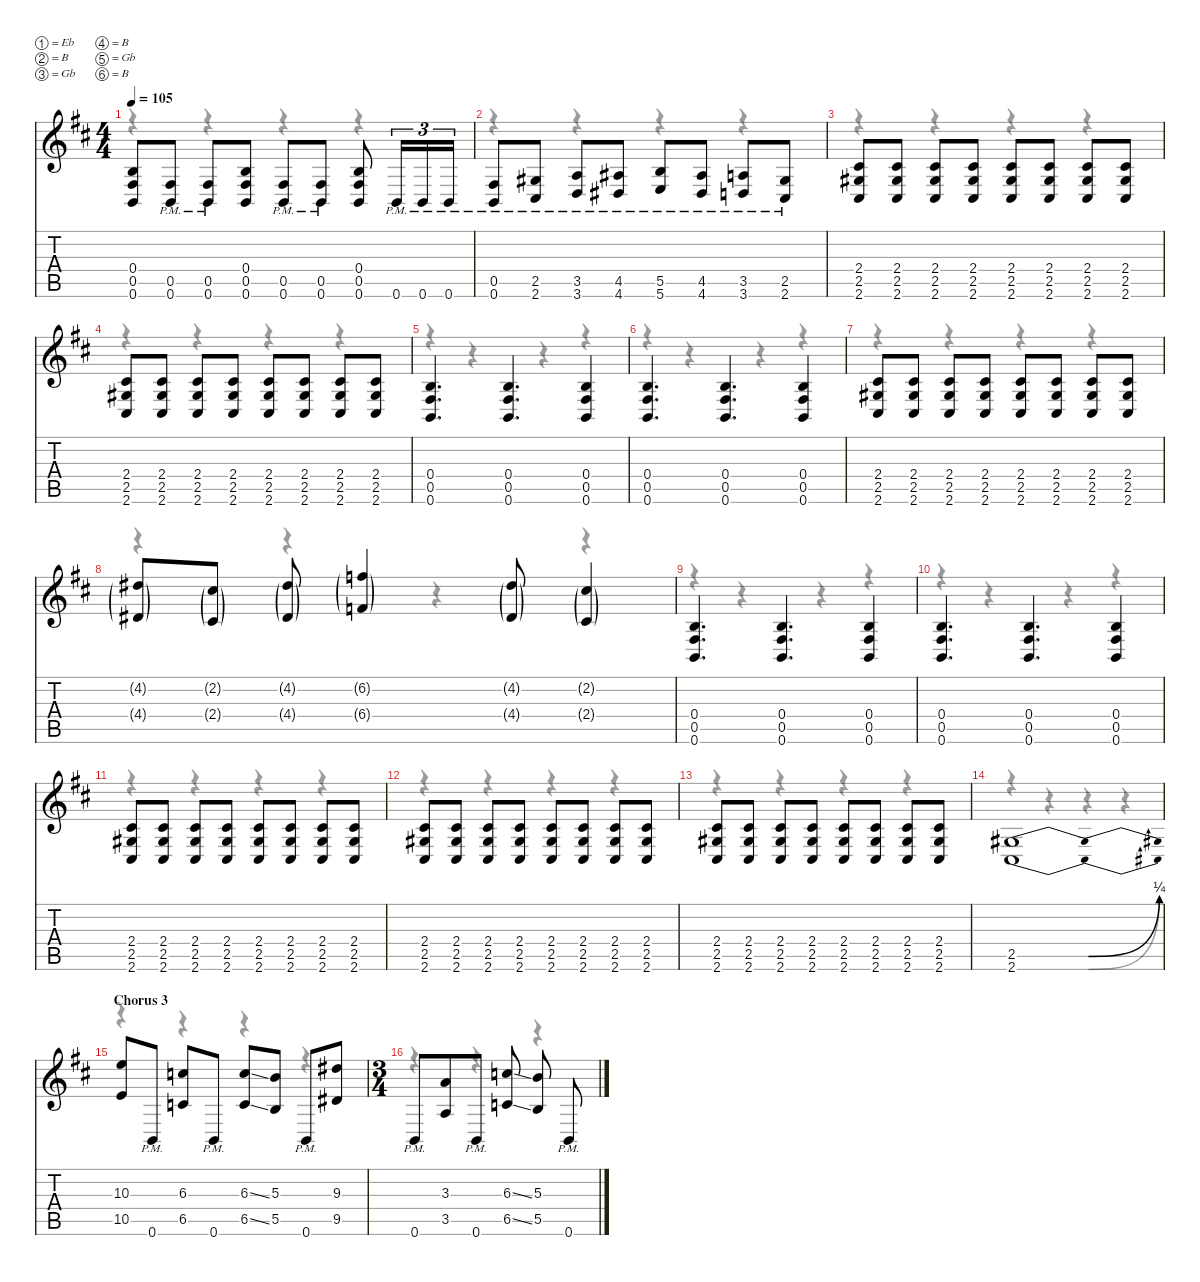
\defaultSystemsLayout 4
\hideDynamics
\bracketExtendMode nobrackets
\singleTrackTrackNamePolicy hidden
\multiTrackTrackNamePolicy hidden
\firstSystemTrackNameMode fullname
\firstSystemTrackNameOrientation horizontal
\otherSystemsTrackNameOrientation horizontal
\track ("Rhythm Guitar 1" "dist.guit.") {instrument distortionguitar}
\staff {score tabs}
\tuning (Eb4 B3 Gb3 B2 Gb2 B1)
\voice
\ts (4 4)
\tempo 105
\clef g2
\ks bminor
(0.4{acc forcenatural} 0.5{acc #} 0.6{acc forcenatural}).8{dy f beam Up} (0.5{pm acc #} 0.6{pm acc forcenatural}).8{beam Up} (0.5{pm acc #} 0.6{pm acc forcenatural}).8{beam Up} (0.4{acc forcenatural} 0.5{acc #} 0.6{acc forcenatural}).8{beam Up} (0.5{pm acc #} 0.6{pm acc forcenatural}).8{beam Up} (0.5{pm acc #} 0.6{pm acc forcenatural}).8{beam Up} (0.4{acc forcenatural} 0.5{acc #} 0.6{acc forcenatural}).8{beam Up} 0.6{pm acc forcenatural}.16{tu (3 2) beam Up} 0.6{pm acc forcenatural}.16{tu (3 2) beam Up} 0.6{pm acc forcenatural}.16{tu (3 2) beam Up} |
(0.5{pm acc #} 0.6{pm acc forcenatural}).8{beam Up} (2.5{pm acc #} 2.6{pm acc #}).8{beam Up} (3.5{pm acc forcenatural} 3.6{pm acc forcenatural}).8{beam Up} (4.5{pm acc #} 4.6{pm acc #}).8{beam Up} (5.5{pm acc forcenatural} 5.6{pm acc forcenatural}).8{beam Up} (4.5{pm acc #} 4.6{pm acc #}).8{beam Up} (3.5{pm acc forcenatural} 3.6{pm acc forcenatural}).8{beam Up} (2.5{pm acc #} 2.6{pm acc #}).8{beam Up} |
(2.4{acc #} 2.5{acc #} 2.6{acc #}).8{beam Up} (2.4{acc #} 2.5{acc #} 2.6{acc #}).8{beam Up} (2.4{acc #} 2.5{acc #} 2.6{acc #}).8{beam Up} (2.4{acc #} 2.5{acc #} 2.6{acc #}).8{beam Up} (2.4{acc #} 2.5{acc #} 2.6{acc #}).8{beam Up} (2.4{acc #} 2.5{acc #} 2.6{acc #}).8{beam Up} (2.4{acc #} 2.5{acc #} 2.6{acc #}).8{beam Up} (2.4{acc #} 2.5{acc #} 2.6{acc #}).8{beam Up} |
(2.4{acc #} 2.5{acc #} 2.6{acc #}).8{beam Up} (2.4{acc #} 2.5{acc #} 2.6{acc #}).8{beam Up} (2.4{acc #} 2.5{acc #} 2.6{acc #}).8{beam Up} (2.4{acc #} 2.5{acc #} 2.6{acc #}).8{beam Up} (2.4{acc #} 2.5{acc #} 2.6{acc #}).8{beam Up} (2.4{acc #} 2.5{acc #} 2.6{acc #}).8{beam Up} (2.4{acc #} 2.5{acc #} 2.6{acc #}).8{beam Up} (2.4{acc #} 2.5{acc #} 2.6{acc #}).8{beam Up} |
(0.4{acc forcenatural} 0.5{acc #} 0.6{acc forcenatural}).4{d beam Up} (0.4{acc forcenatural} 0.5{acc #} 0.6{acc forcenatural}).4{d beam Up} (0.4{acc forcenatural} 0.5{acc #} 0.6{acc forcenatural}).4{beam Up} |
(0.4{acc forcenatural} 0.5{acc #} 0.6{acc forcenatural}).4{d beam Up} (0.4{acc forcenatural} 0.5{acc #} 0.6{acc forcenatural}).4{d beam Up} (0.4{acc forcenatural} 0.5{acc #} 0.6{acc forcenatural}).4{beam Up} |
(2.4{acc #} 2.5{acc #} 2.6{acc #}).8{beam Up} (2.4{acc #} 2.5{acc #} 2.6{acc #}).8{beam Up} (2.4{acc #} 2.5{acc #} 2.6{acc #}).8{beam Up} (2.4{acc #} 2.5{acc #} 2.6{acc #}).8{beam Up} (2.4{acc #} 2.5{acc #} 2.6{acc #}).8{beam Up} (2.4{acc #} 2.5{acc #} 2.6{acc #}).8{beam Up} (2.4{acc #} 2.5{acc #} 2.6{acc #}).8{beam Up} (2.4{acc #} 2.5{acc #} 2.6{acc #}).8{beam Up} |
(4.2{g acc #} 4.4{g acc #}).8{dy ff beam Up} (2.2{g acc #} 2.4{g acc #}).8{beam Up} (4.2{g acc #} 4.4{g acc #}).8{beam Up} (6.2{g acc forcenatural} 6.4{g acc forcenatural}).4{beam Up} (4.2{g acc #} 4.4{g acc #}).8{beam Up} (2.2{g acc #} 2.4{g acc #}).4{beam Up} |
(0.4{acc forcenatural} 0.5{acc #} 0.6{acc forcenatural}).4{d dy f beam Up} (0.4{acc forcenatural} 0.5{acc #} 0.6{acc forcenatural}).4{d beam Up} (0.4{acc forcenatural} 0.5{acc #} 0.6{acc forcenatural}).4{beam Up} |
(0.4{acc forcenatural} 0.5{acc #} 0.6{acc forcenatural}).4{d beam Up} (0.4{acc forcenatural} 0.5{acc #} 0.6{acc forcenatural}).4{d beam Up} (0.4{acc forcenatural} 0.5{acc #} 0.6{acc forcenatural}).4{beam Up} |
(2.4{acc #} 2.5{acc #} 2.6{acc #}).8{beam Up} (2.4{acc #} 2.5{acc #} 2.6{acc #}).8{beam Up} (2.4{acc #} 2.5{acc #} 2.6{acc #}).8{beam Up} (2.4{acc #} 2.5{acc #} 2.6{acc #}).8{beam Up} (2.4{acc #} 2.5{acc #} 2.6{acc #}).8{beam Up} (2.4{acc #} 2.5{acc #} 2.6{acc #}).8{beam Up} (2.4{acc #} 2.5{acc #} 2.6{acc #}).8{beam Up} (2.4{acc #} 2.5{acc #} 2.6{acc #}).8{beam Up} |
(2.4{acc #} 2.5{acc #} 2.6{acc #}).8{beam Up} (2.4{acc #} 2.5{acc #} 2.6{acc #}).8{beam Up} (2.4{acc #} 2.5{acc #} 2.6{acc #}).8{beam Up} (2.4{acc #} 2.5{acc #} 2.6{acc #}).8{beam Up} (2.4{acc #} 2.5{acc #} 2.6{acc #}).8{beam Up} (2.4{acc #} 2.5{acc #} 2.6{acc #}).8{beam Up} (2.4{acc #} 2.5{acc #} 2.6{acc #}).8{beam Up} (2.4{acc #} 2.5{acc #} 2.6{acc #}).8{beam Up} |
(2.4{acc #} 2.5{acc #} 2.6{acc #}).8{beam Up} (2.4{acc #} 2.5{acc #} 2.6{acc #}).8{beam Up} (2.4{acc #} 2.5{acc #} 2.6{acc #}).8{beam Up} (2.4{acc #} 2.5{acc #} 2.6{acc #}).8{beam Up} (2.4{acc #} 2.5{acc #} 2.6{acc #}).8{beam Up} (2.4{acc #} 2.5{acc #} 2.6{acc #}).8{beam Up} (2.4{acc #} 2.5{acc #} 2.6{acc #}).8{beam Up} (2.4{acc #} 2.5{acc #} 2.6{acc #}).8{beam Up} |
(2.5{be (bendrelease 0 0 25.0000008 1 25.0000008 1 15 0) acc #} 2.6{be (bendrelease 0 0 25.0000008 1 25.0000008 1 15 0) acc #}).1{beam Up} |
\section ("" "Chorus 3")
(10.3{acc forcenatural} 10.5{acc forcenatural}).8{beam Up} 0.6{pm acc forcenatural}.8{beam Up} (6.3{acc forcenatural} 6.5{acc forcenatural}).8{beam Up} 0.6{pm acc forcenatural}.8{beam Up} (6.3{ss acc forcenatural} 6.5{ss acc forcenatural}).8{beam Up} (5.3{acc forcenatural} 5.5{acc forcenatural}).8{beam Up} 0.6{pm acc forcenatural}.8{beam Up} (9.3{acc #} 9.5{acc #}).8{beam Up} |
\ts (3 4)
\beaming (8 3 1 1 1)
0.6{pm acc forcenatural}.8{beam Up} (3.3{acc forcenatural} 3.5{acc forcenatural}).8{beam Up} 0.6{pm acc forcenatural}.8{beam Up} (6.3{ss acc forcenatural} 6.5{ss acc forcenatural}).8{beam Up} (5.3{acc forcenatural} 5.5{acc forcenatural}).8{beam Up} 0.6{pm acc forcenatural}.8{beam Up}
\voice
\clef g2
\ottava regular
\simile none
\ks bminor
r.4{dy mf beam Down} r.4{beam Down} r.4{beam Down} r.4{beam Down} |
r.4{beam Down} r.4{beam Down} r.4{beam Down} r.4{beam Down} |
r.4{beam Down} r.4{beam Down} r.4{beam Down} r.4{beam Down} |
r.4{beam Down} r.4{beam Down} r.4{beam Down} r.4{beam Down} |
r.4{beam Down} r.4{beam Down} r.4{beam Down} r.4{beam Down} |
r.4{beam Down} r.4{beam Down} r.4{beam Down} r.4{beam Down} |
r.4{beam Down} r.4{beam Down} r.4{beam Down} r.4{beam Down} |
r.4{beam Down} r.4{beam Down} r.4{beam Down} r.4{beam Down} |
r.4{beam Down} r.4{beam Down} r.4{beam Down} r.4{beam Down} |
r.4{beam Down} r.4{beam Down} r.4{beam Down} r.4{beam Down} |
r.4{beam Down} r.4{beam Down} r.4{beam Down} r.4{beam Down} |
r.4{beam Down} r.4{beam Down} r.4{beam Down} r.4{beam Down} |
r.4{beam Down} r.4{beam Down} r.4{beam Down} r.4{beam Down} |
r.4{beam Down} r.4{beam Down} r.4{beam Down} r.4{beam Down} |
r.4{beam Down} r.4{beam Down} r.4{beam Down} r.4{beam Down} |
r.4{beam Down} r.4{beam Down} r.4{beam Down}
